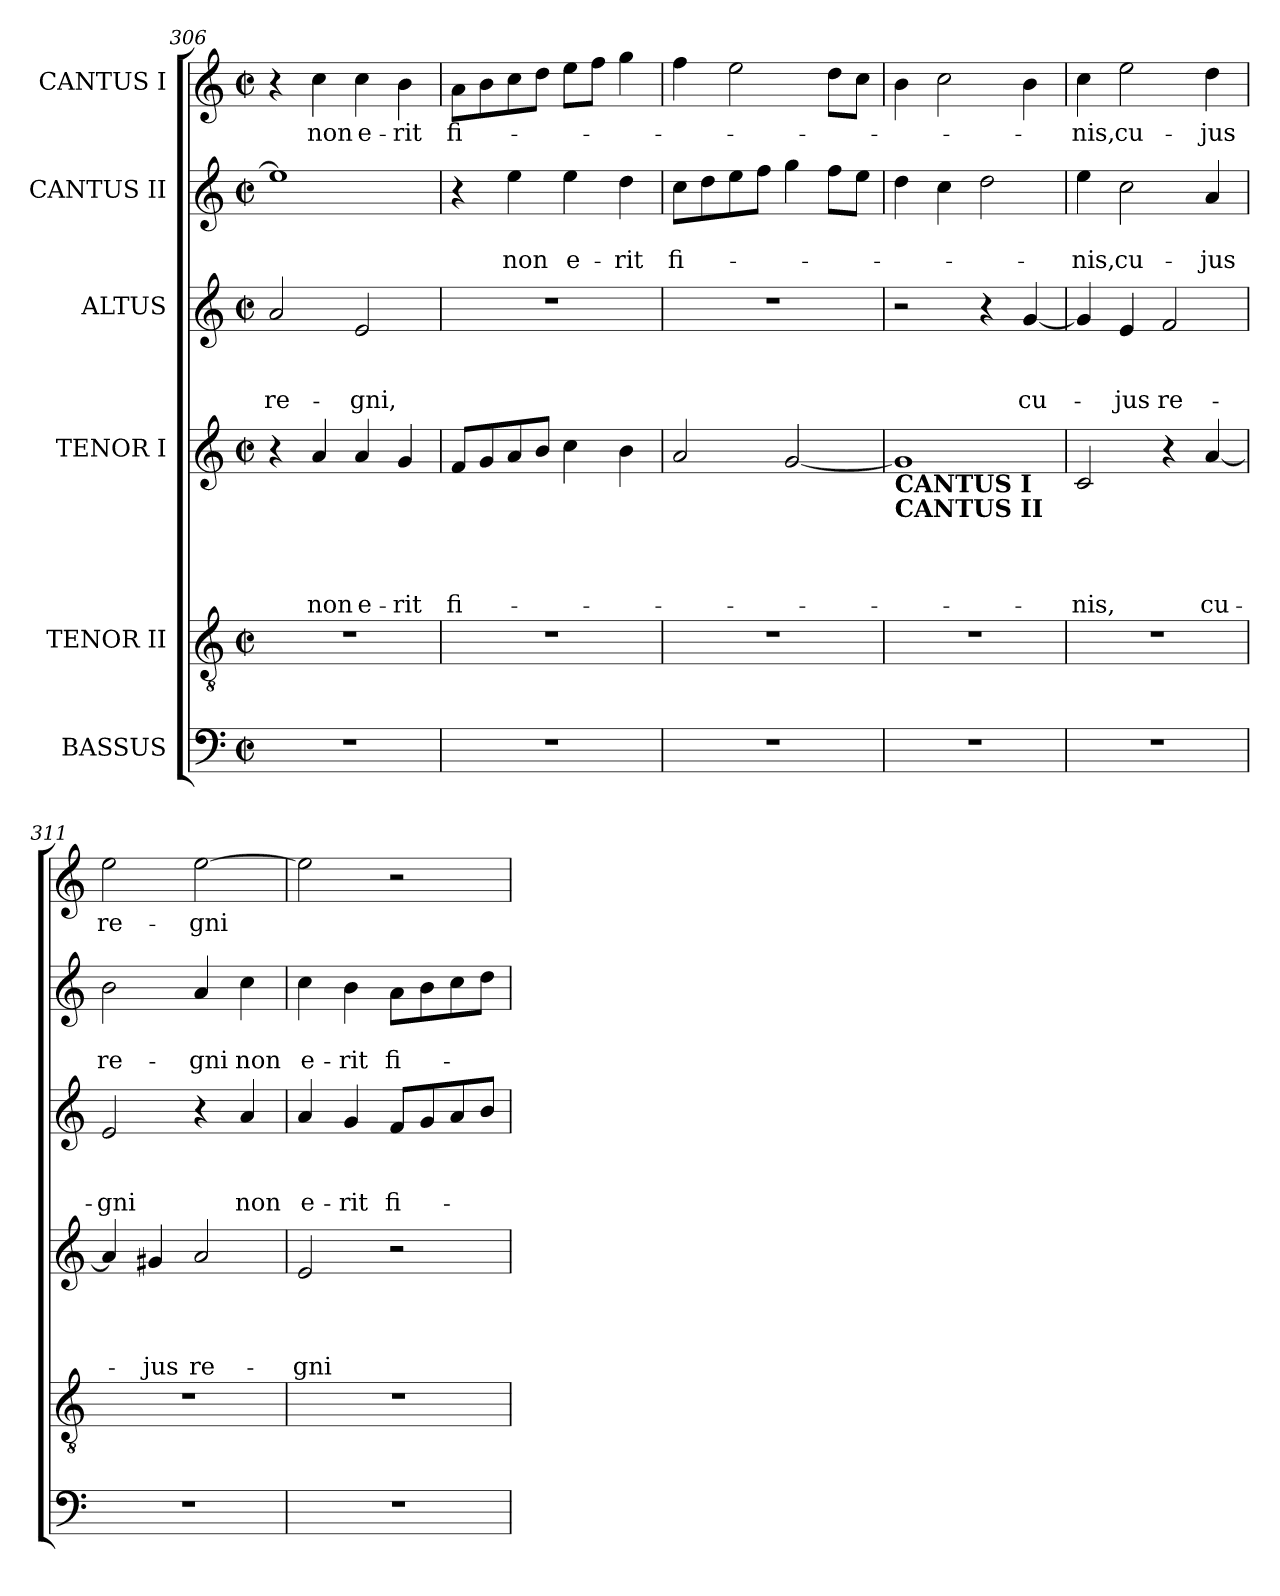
**kern	**kern	**kern	**text	**text	**text	**text	**kern	**text	**text	**text	**kern	**text	**text	**kern	**text
*part6	*part5	*part4	*part4	*part4	*part4	*part4	*part3	*part3	*part3	*part3	*part2	*part2	*part2	*part1	*part1
*staff6	*staff5	*staff4	*staff4	*staff4	*staff4	*staff4	*staff3	*staff3	*staff3	*staff3	*staff2	*staff2	*staff2	*staff1	*staff1
*I"BASSUS	*I"TENOR II	*I"TENOR I	*	*	*	*	*I"ALTUS	*	*	*	*I"CANTUS II	*	*	*I"CANTUS I	*
*clefF4	*clefGv2	*clefG2	*	*	*	*	*clefG2	*	*	*	*clefG2	*	*	*clefG2	*
*k[]	*k[]	*k[]	*	*	*	*	*k[]	*	*	*	*k[]	*	*	*k[]	*
*C:	*C:	*C:	*	*	*	*	*C:	*	*	*	*C:	*	*	*C:	*
*M2/2	*M2/2	*M2/2	*	*	*	*	*M2/2	*	*	*	*M2/2	*	*	*M2/2	*
*met(c|)	*met(c|)	*met(c|)	*	*	*	*	*met(c|)	*	*	*	*met(c|)	*	*	*met(c|)	*
=306	=306	=306	=306	=306	=306	=306	=306	=306	=306	=306	=306	=306	=306	=306	=306
1r	1r	4r	.	.	.	.	2a/	.	.	re-	1ee]	.	.	4r	.
.	.	4a/	.	.	.	non	.	.	.	.	.	.	.	4cc\	non
.	.	4a/	.	.	.	e-	2e/	.	.	-gni,	.	.	.	4cc\	e-
.	.	4g/	.	.	.	-rit	.	.	.	.	.	.	.	4b\	-rit
=307	=307	=307	=307	=307	=307	=307	=307	=307	=307	=307	=307	=307	=307	=307	=307
1r	1r	8f/L	.	.	.	fi-	1r	.	.	.	4r	.	.	8a\L	fi-
.	.	8g/	.	.	.	.	.	.	.	.	.	.	.	8b\	.
.	.	8a/	.	.	.	.	.	.	.	.	4ee\	.	non	8cc\	.
.	.	8b/J	.	.	.	.	.	.	.	.	.	.	.	8dd\J	.
.	.	4cc\	.	.	.	.	.	.	.	.	4ee\	.	e-	8ee\L	.
.	.	.	.	.	.	.	.	.	.	.	.	.	.	8ff\J	.
.	.	4b\	.	.	.	.	.	.	.	.	4dd\	.	-rit	4gg\	.
=308	=308	=308	=308	=308	=308	=308	=308	=308	=308	=308	=308	=308	=308	=308	=308
1r	1r	2a/	.	.	.	.	1r	.	.	.	8cc\L	.	fi-	4ff\	.
.	.	.	.	.	.	.	.	.	.	.	8dd\	.	.	.	.
.	.	.	.	.	.	.	.	.	.	.	8ee\	.	.	2ee\	.
.	.	.	.	.	.	.	.	.	.	.	8ff\J	.	.	.	.
.	.	[2g/	.	.	.	.	.	.	.	.	4gg\	.	.	.	.
.	.	.	.	.	.	.	.	.	.	.	8ff\L	.	.	8dd\L	.
.	.	.	.	.	.	.	.	.	.	.	8ee\J	.	.	8cc\J	.
!!LO:LB:g=z
=309	=309	=309	=309	=309	=309	=309	=309	=309	=309	=309	=309	=309	=309	=309	=309
!	!	!LO:TX:b:B:t=CANTUS I	!	!	!	!	!	!	!	!	!	!	!	!	!
!	!	!LO:TX:b:B:t=CANTUS II	!	!	!	!	!	!	!	!	!	!	!	!	!
1r	1r	1g]	.	.	.	.	2r	.	.	.	4dd\	.	.	4b\	.
.	.	.	.	.	.	.	.	.	.	.	4cc\	.	.	2cc\	.
.	.	.	.	.	.	.	4r	.	.	.	2dd\	.	.	.	.
.	.	.	.	.	.	.	[4g/	.	.	cu-	.	.	.	4b\	.
=310	=310	=310	=310	=310	=310	=310	=310	=310	=310	=310	=310	=310	=310	=310	=310
1r	1r	2c/	.	.	.	-nis,	4g/]	.	.	.	4ee\	.	-nis,	4cc\	-nis,
.	.	.	.	.	.	.	4e/	.	.	-jus	2cc\	.	cu-	2ee\	cu-
.	.	4r	.	.	.	.	2f/	.	.	re-	.	.	.	.	.
.	.	[4a/	.	.	.	cu-	.	.	.	.	4a/	.	-jus	4dd\	-jus
=311	=311	=311	=311	=311	=311	=311	=311	=311	=311	=311	=311	=311	=311	=311	=311
1r	1r	4a/]	.	.	.	.	2e/	.	.	-gni	2b\	.	re-	2ee\	re-
.	.	4g#/	.	.	.	-jus	.	.	.	.	.	.	.	.	.
.	.	2a/	.	.	.	re-	4r	.	.	.	4a/	.	-gni	[2ee\	-gni
.	.	.	.	.	.	.	4a/	.	.	non	4cc\	.	non	.	.
=312	=312	=312	=312	=312	=312	=312	=312	=312	=312	=312	=312	=312	=312	=312	=312
1r	1r	2e/	.	.	.	-gni	4a/	.	.	e-	4cc\	.	e-	2ee\]	.
.	.	.	.	.	.	.	4g/	.	.	-rit	4b\	.	-rit	.	.
.	.	2r	.	.	.	.	8f/L	.	.	fi-	8a\L	.	fi-	2r	.
.	.	.	.	.	.	.	8g/	.	.	.	8b\	.	.	.	.
.	.	.	.	.	.	.	8a/	.	.	.	8cc\	.	.	.	.
.	.	.	.	.	.	.	8b/J	.	.	.	8dd\J	.	.	.	.
=	=	=	=	=	=	=	=	=	=	=	=	=	=	=	=
*-	*-	*-	*-	*-	*-	*-	*-	*-	*-	*-	*-	*-	*-	*-	*-
